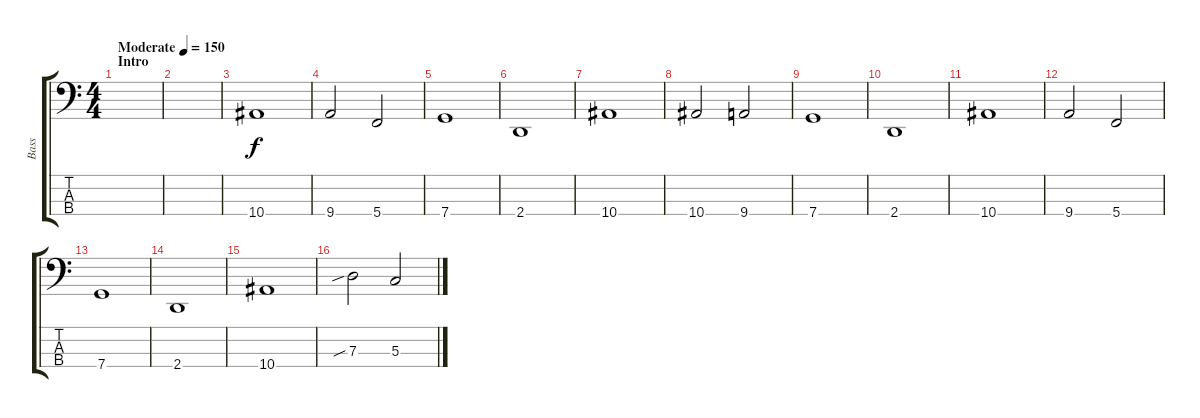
\track ("Bass" "Bass") {instrument electricbassfinger}
\staff {score tabs}
\tuning (F2 C2 G1 C1) {hide}
\ts (4 4)
\section ("" "Intro")
\tempo (150 "Moderate")
\clef f4
\ks c
|
|
10.4.1 |
9.4.2 5.4.2 |
7.4.1 |
2.4.1 |
10.4.1 |
10.4.2 9.4.2 |
7.4.1 |
2.4.1 |
10.4.1 |
9.4.2 5.4.2 |
7.4.1 |
2.4.1 |
10.4.1 |
7.3{sib}.2 5.3.2
